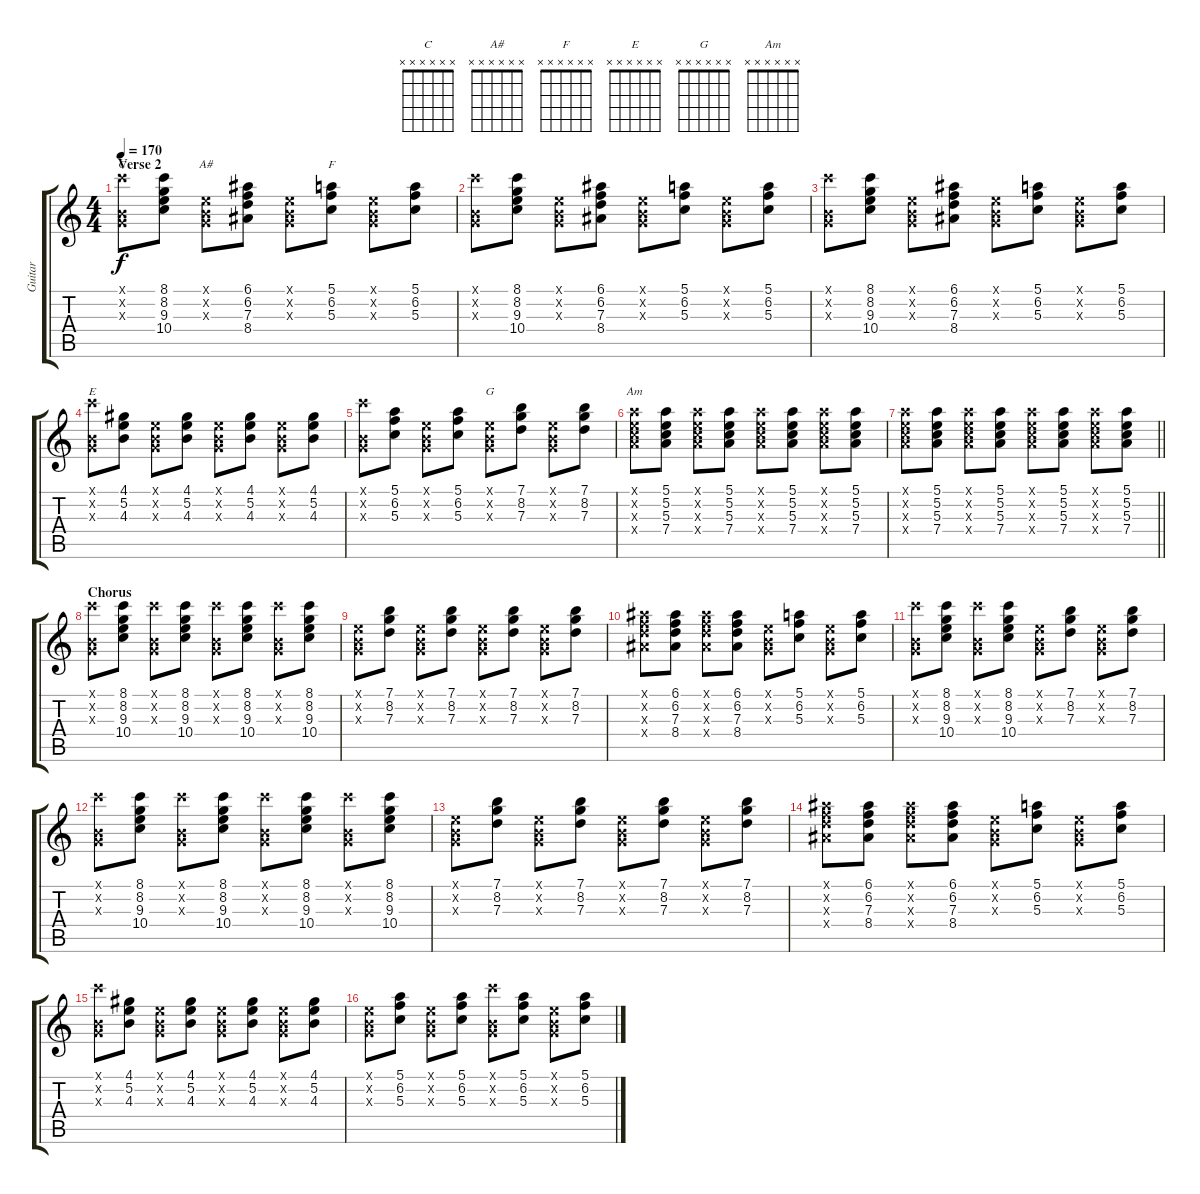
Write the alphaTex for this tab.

\track ("Guitar" "Guitar") {instrument acousticguitarsteel}
\staff {score tabs}
\tuning (E4 B3 G3 D3 A2 E2) {hide}
\chord ("C" x x x x x x)
\chord ("A#" x x x x x x)
\chord ("F" x x x x x x)
\chord ("E" x x x x x x)
\chord ("G" x x x x x x)
\chord ("Am" x x x x x x)
\ts (4 4)
\section ("" "Verse 2")
\tempo 170
\clef g2
\ks c
(8.1{x} 0.2{x} 0.3{x}).8{ch "C" dy f} (8.1 8.2 9.3 10.4).8 (0.1{x} 0.2{x} 0.3{x}).8{ch "A#"} (6.1 6.2 7.3 8.4).8 (0.1{x} 0.2{x} 0.3{x}).8 (5.1 6.2 5.3).8{ch "F"} (0.1{x} 0.2{x} 0.3{x}).8 (5.1 6.2 5.3).8 |
(8.1{x} 0.2{x} 0.3{x}).8 (8.1 8.2 9.3 10.4).8 (0.1{x} 0.2{x} 0.3{x}).8 (6.1 6.2 7.3 8.4).8 (0.1{x} 0.2{x} 0.3{x}).8 (5.1 6.2 5.3).8 (0.1{x} 0.2{x} 0.3{x}).8 (5.1 6.2 5.3).8 |
(8.1{x} 0.2{x} 0.3{x}).8 (8.1 8.2 9.3 10.4).8 (0.1{x} 0.2{x} 0.3{x}).8 (6.1 6.2 7.3 8.4).8 (0.1{x} 0.2{x} 0.3{x}).8 (5.1 6.2 5.3).8 (0.1{x} 0.2{x} 0.3{x}).8 (5.1 6.2 5.3).8 |
(8.1{x} 0.2{x} 0.3{x}).8{ch "E"} (4.1 5.2 4.3).8 (0.1{x} 0.2{x} 0.3{x}).8 (4.1 5.2 4.3).8 (0.1{x} 0.2{x} 0.3{x}).8 (4.1 5.2 4.3).8 (0.1{x} 0.2{x} 0.3{x}).8 (4.1 5.2 4.3).8 |
(8.1{x} 0.2{x} 0.3{x}).8 (5.1 6.2 5.3).8 (0.1{x} 0.2{x} 0.3{x}).8 (5.1 6.2 5.3).8 (0.1{x} 0.2{x} 0.3{x}).8{ch "G"} (7.1 8.2 7.3).8 (0.1{x} 0.2{x} 0.3{x}).8 (7.1 8.2 7.3).8 |
(5.1{x} 5.2{x} 5.3{x} 7.4{x}).8{ch "Am"} (5.1 5.2 5.3 7.4).8 (5.1{x} 5.2{x} 5.3{x} 7.4{x}).8 (5.1 5.2 5.3 7.4).8 (5.1{x} 5.2{x} 5.3{x} 7.4{x}).8 (5.1 5.2 5.3 7.4).8 (5.1{x} 5.2{x} 5.3{x} 7.4{x}).8 (5.1 5.2 5.3 7.4).8 |
\barLineRight lightlight
(5.1{x} 5.2{x} 5.3{x} 7.4{x}).8 (5.1 5.2 5.3 7.4).8 (5.1{x} 5.2{x} 5.3{x} 7.4{x}).8 (5.1 5.2 5.3 7.4).8 (5.1{x} 5.2{x} 5.3{x} 7.4{x}).8 (5.1 5.2 5.3 7.4).8 (5.1{x} 5.2{x} 5.3{x} 7.4{x}).8 (5.1 5.2 5.3 7.4).8 |
\section ("" "Chorus")
(8.1{x} 0.2{x} 0.3{x}).8 (8.1 8.2 9.3 10.4).8 (8.1{x} 0.2{x} 0.3{x}).8 (8.1 8.2 9.3 10.4).8 (8.1{x} 0.2{x} 0.3{x}).8 (8.1 8.2 9.3 10.4).8 (8.1{x} 0.2{x} 0.3{x}).8 (8.1 8.2 9.3 10.4).8 |
(0.1{x} 0.2{x} 0.3{x}).8 (7.1 8.2 7.3).8 (0.1{x} 0.2{x} 0.3{x}).8 (7.1 8.2 7.3).8 (0.1{x} 0.2{x} 0.3{x}).8 (7.1 8.2 7.3).8 (0.1{x} 0.2{x} 0.3{x}).8 (7.1 8.2 7.3).8 |
(6.1{x} 6.2{x} 7.3{x} 8.4{x}).8 (6.1 6.2 7.3 8.4).8 (6.1{x} 6.2{x} 7.3{x} 8.4{x}).8 (6.1 6.2 7.3 8.4).8 (0.1{x} 0.2{x} 0.3{x}).8 (5.1 6.2 5.3).8 (0.1{x} 0.2{x} 0.3{x}).8 (5.1 6.2 5.3).8 |
(8.1{x} 0.2{x} 0.3{x}).8 (8.1 8.2 9.3 10.4).8 (8.1{x} 0.2{x} 0.3{x}).8 (8.1 8.2 9.3 10.4).8 (0.1{x} 0.2{x} 0.3{x}).8 (7.1 8.2 7.3).8 (0.1{x} 0.2{x} 0.3{x}).8 (7.1 8.2 7.3).8 |
(8.1{x} 0.2{x} 0.3{x}).8 (8.1 8.2 9.3 10.4).8 (8.1{x} 0.2{x} 0.3{x}).8 (8.1 8.2 9.3 10.4).8 (8.1{x} 0.2{x} 0.3{x}).8 (8.1 8.2 9.3 10.4).8 (8.1{x} 0.2{x} 0.3{x}).8 (8.1 8.2 9.3 10.4).8 |
(0.1{x} 0.2{x} 0.3{x}).8 (7.1 8.2 7.3).8 (0.1{x} 0.2{x} 0.3{x}).8 (7.1 8.2 7.3).8 (0.1{x} 0.2{x} 0.3{x}).8 (7.1 8.2 7.3).8 (0.1{x} 0.2{x} 0.3{x}).8 (7.1 8.2 7.3).8 |
(6.1{x} 6.2{x} 7.3{x} 8.4{x}).8 (6.1 6.2 7.3 8.4).8 (6.1{x} 6.2{x} 7.3{x} 8.4{x}).8 (6.1 6.2 7.3 8.4).8 (0.1{x} 0.2{x} 0.3{x}).8 (5.1 6.2 5.3).8 (0.1{x} 0.2{x} 0.3{x}).8 (5.1 6.2 5.3).8 |
(8.1{x} 0.2{x} 0.3{x}).8 (4.1 5.2 4.3).8 (0.1{x} 0.2{x} 0.3{x}).8 (4.1 5.2 4.3).8 (0.1{x} 0.2{x} 0.3{x}).8 (4.1 5.2 4.3).8 (0.1{x} 0.2{x} 0.3{x}).8 (4.1 5.2 4.3).8 |
(0.1{x} 0.2{x} 0.3{x}).8 (5.1 6.2 5.3).8 (0.1{x} 0.2{x} 0.3{x}).8 (5.1 6.2 5.3).8 (8.1{x} 0.2{x} 0.3{x}).8 (5.1 6.2 5.3).8 (0.1{x} 0.2{x} 0.3{x}).8 (5.1 6.2 5.3).8
